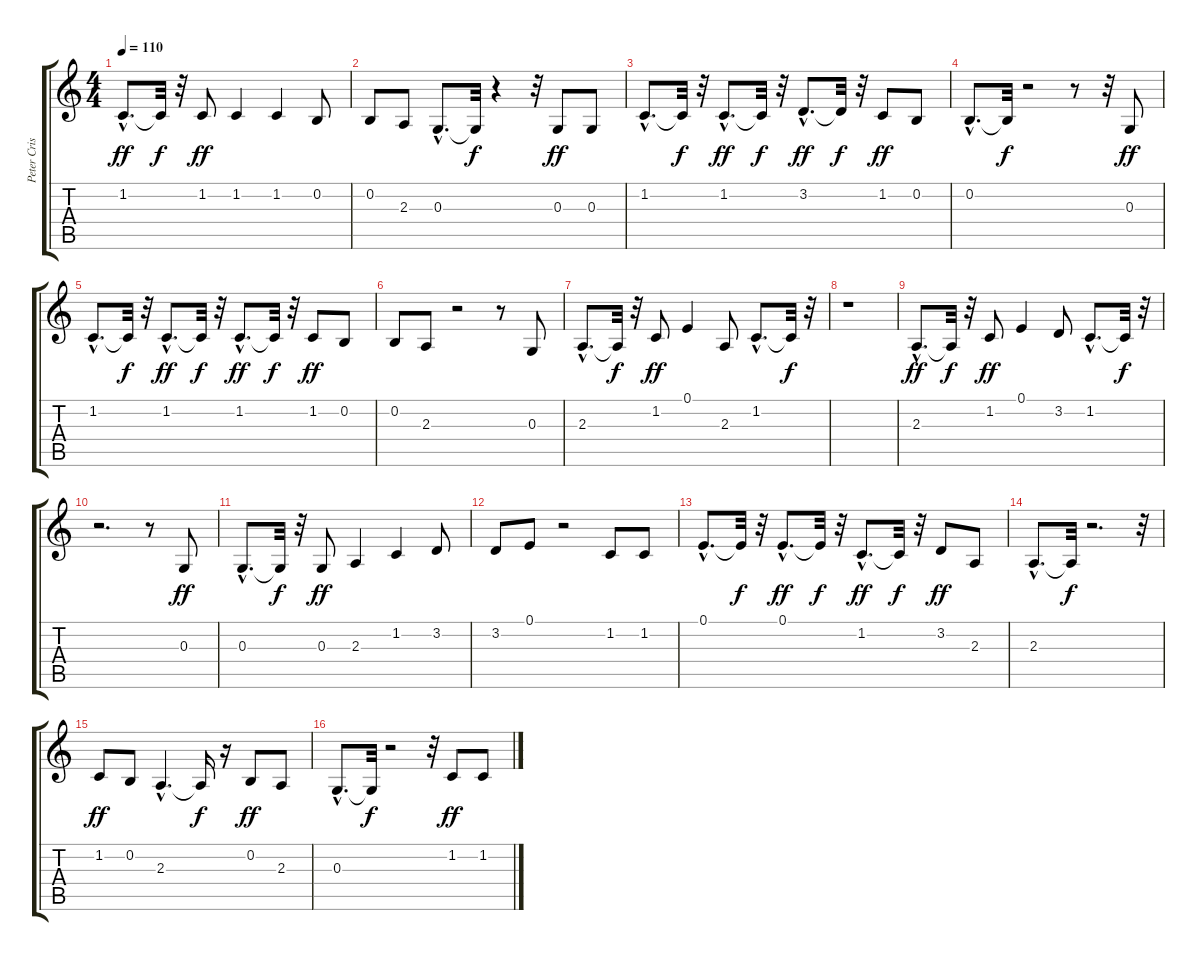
\track ("Peter Criss" "Peter Cris") {instrument lead2sawtooth}
\staff {score tabs}
\tuning (E4 B3 G3 D3 A2 E2) {hide}
\ts (4 4)
\tempo 110
\clef g2
\ks c
1.2{hac}.8{d dy ff} 1.2{t}.32{dy f} r.32 1.2.8{dy ff} 1.2.4 1.2.4 0.2.8 |
0.2.8 2.3.8 0.3{hac}.8{d} 0.3{t}.32{dy f} r.4 r.32 0.3.8{dy ff} 0.3.8 |
1.2{hac}.8{d} 1.2{t}.32{dy f} r.32 1.2{hac}.8{d dy ff} 1.2{t}.32{dy f} r.32 3.2{hac}.8{d dy ff} 3.2{t}.32{dy f} r.32 1.2.8{dy ff} 0.2.8 |
0.2{hac}.8{d} 0.2{t}.32{dy f} r.2 r.8 r.32 0.3.8{dy ff} |
1.2{hac}.8{d} 1.2{t}.32{dy f} r.32 1.2{hac}.8{d dy ff} 1.2{t}.32{dy f} r.32 1.2{hac}.8{d dy ff} 1.2{t}.32{dy f} r.32 1.2.8{dy ff} 0.2.8 |
0.2.8 2.3.8 r.2 r.8 0.3.8 |
2.3{hac}.8{d} 2.3{t}.32{dy f} r.32 1.2.8{dy ff} 0.1.4 2.3.8 1.2{hac}.8{d} 1.2{t}.32{dy f} r.32 |
r.1 |
2.3{hac}.8{d dy ff} 2.3{t}.32{dy f} r.32 1.2.8{dy ff} 0.1.4 3.2.8 1.2{hac}.8{d} 1.2{t}.32{dy f} r.32 |
r.2{d} r.8 0.3.8{dy ff} |
0.3{hac}.8{d} 0.3{t}.32{dy f} r.32 0.3.8{dy ff} 2.3.4 1.2.4 3.2.8 |
3.2.8 0.1.8 r.2 1.2.8 1.2.8 |
0.1{hac}.8{d} 0.1{t}.32{dy f} r.32 0.1{hac}.8{d dy ff} 0.1{t}.32{dy f} r.32 1.2{hac}.8{d dy ff} 1.2{t}.32{dy f} r.32 3.2.8{dy ff} 2.3.8 |
2.3{hac}.8{d} 2.3{t}.32{dy f} r.2{d} r.32 |
1.2.8{dy ff} 0.2.8 2.3{hac}.4{d} 2.3{t}.16{dy f} r.16 0.2.8{dy ff} 2.3.8 |
0.3{hac}.8{d} 0.3{t}.32{dy f} r.2 r.32 1.2.8{dy ff} 1.2.8
